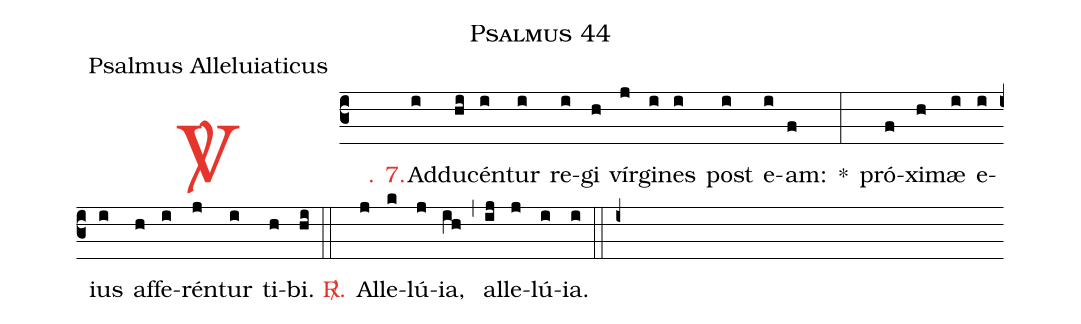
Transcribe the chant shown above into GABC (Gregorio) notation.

name: Psalmus 44;
office-part: Psalmus Alleluiaticus;
%%
(c3)

<c><sp>V/</sp>. 7.</c>() Ad(i)du(hi)cén(i)tur(i) re(i)gi(h) vír(j)gi(i)nes(i) post(i) e(i)am:(f) *(:) pró(f)xi(h)mæ(i) e(i)ius(i) af(h)fe(i)rén(j)tur(i) ti(h)bi.(hi)

(::)

<c><sp>R/</sp>.</c>() Al(j)le(k)lú(j)ia,(ih) (,) al(ij)le(j)lú(i)ia.(i)

(::)

(i+)
